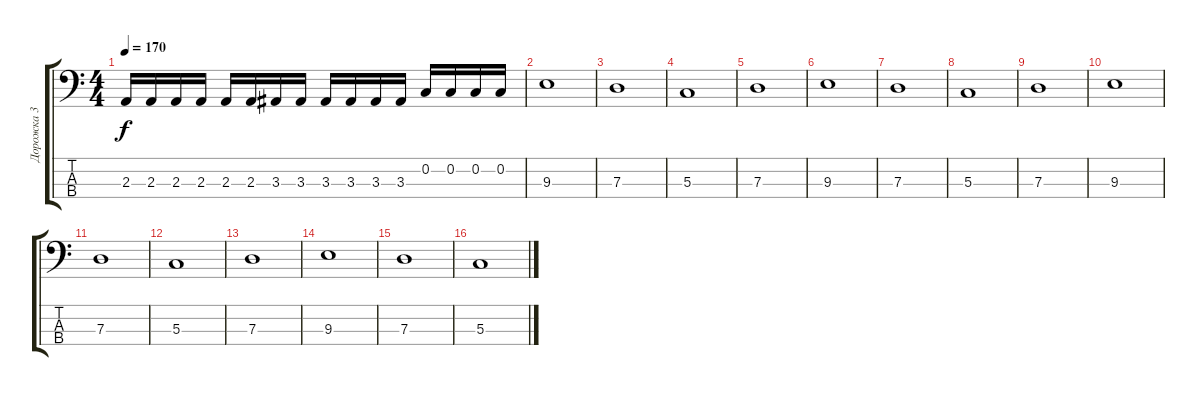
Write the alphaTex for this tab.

\track ("Дорожка 3" "Дорожка 3") {instrument electricbassfinger}
\staff {score tabs}
\tuning (F2 C2 G1 D1) {hide}
\ts (4 4)
\tempo 170
\clef f4
\ks c
2.3.16{dy f} 2.3.16 2.3.16 2.3.16 2.3.16 2.3.16 3.3.16 3.3.16 3.3.16 3.3.16 3.3.16 3.3.16 0.2.16 0.2.16 0.2.16 0.2.16 |
9.3.1 |
7.3.1 |
5.3.1 |
7.3.1 |
9.3.1 |
7.3.1 |
5.3.1 |
7.3.1 |
9.3.1 |
7.3.1 |
5.3.1 |
7.3.1 |
9.3.1 |
7.3.1 |
5.3.1
